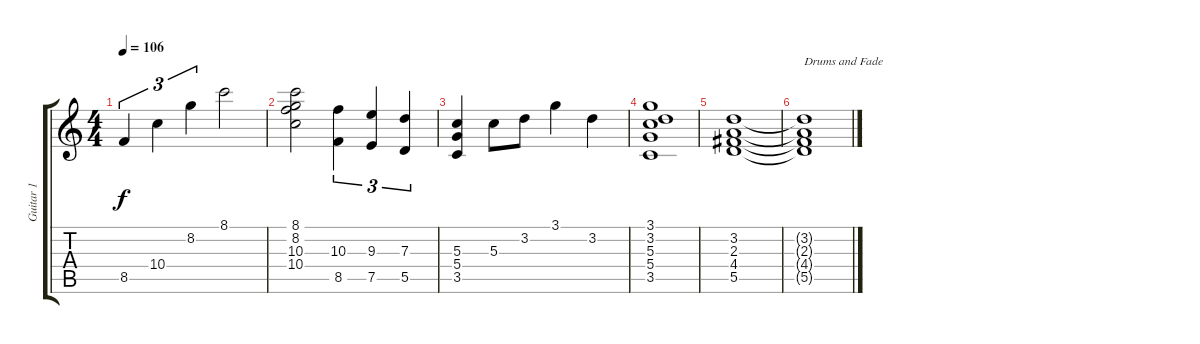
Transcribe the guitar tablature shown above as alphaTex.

\track ("Guitar 1" "Guitar 1") {instrument overdrivenguitar}
\staff {score tabs}
\tuning (E4 B3 G3 D3 A2 E2) {hide}
\ts (4 4)
\tempo 106
\clef g2
\ks c
8.5.4{tu (3 2) dy f} 10.4.4{tu (3 2)} 8.2.4{tu (3 2)} 8.1.2 |
(8.1 8.2 10.3 10.4).2 (10.3 8.5).4{tu (3 2)} (9.3 7.5).4{tu (3 2)} (7.3 5.5).4{tu (3 2)} |
(5.3 5.4 3.5).4 5.3.8 3.2.8 3.1.4 3.2.4 |
(3.1 3.2 5.3 5.4 3.5).1 |
(3.2 2.3 4.4 5.5).1 |
(3.2{t} 2.3{t} 4.4{t} 5.5{t}).1{txt "Drums and Fade"}
